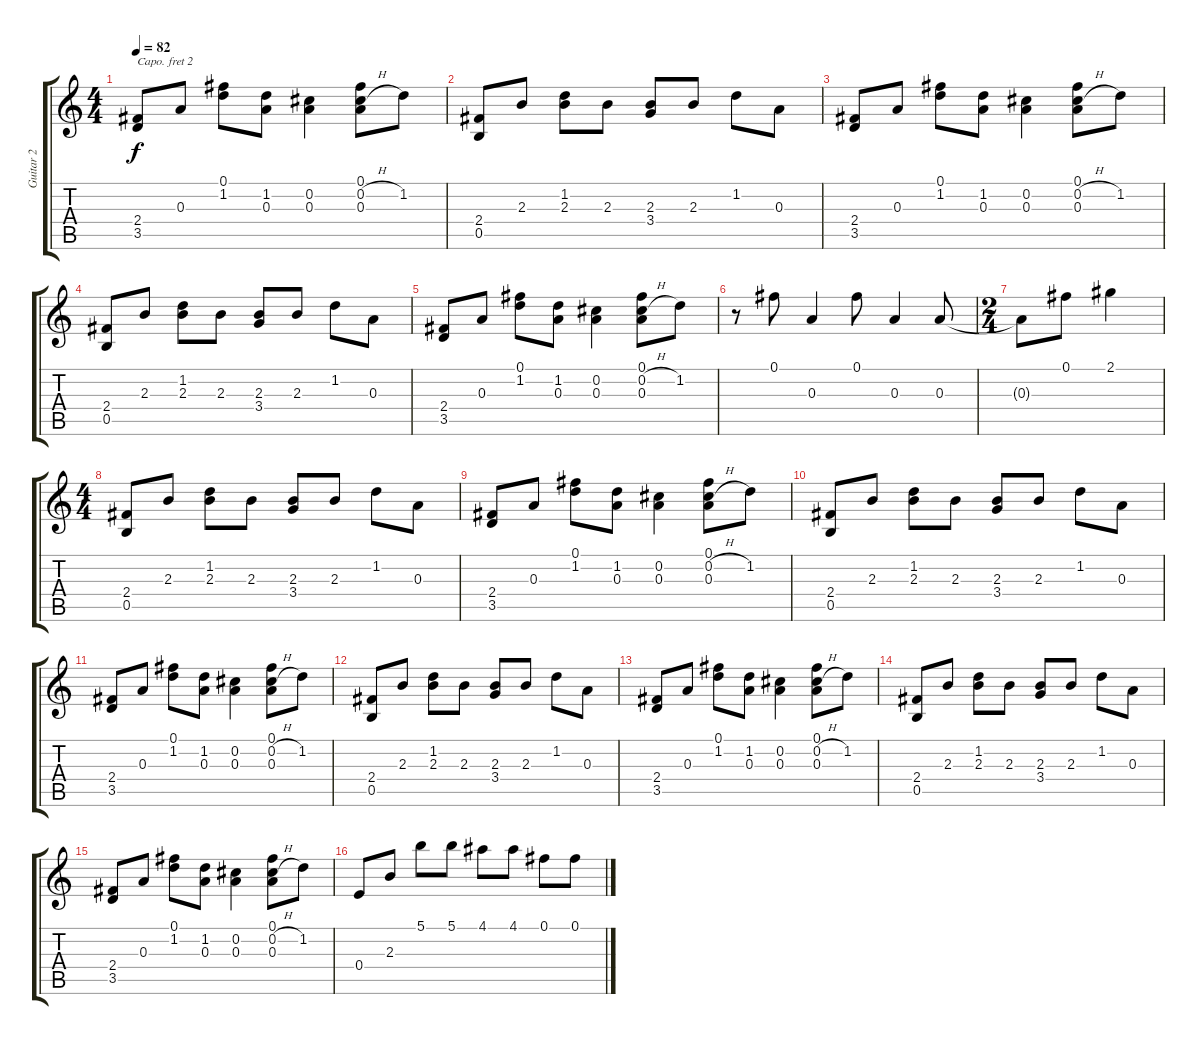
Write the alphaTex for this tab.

\track ("Guitar 2" "Guitar 2") {instrument acousticguitarnylon}
\staff {score tabs}
\capo 2
\tuning (E4 B3 G3 D3 A2 E2) {hide}
\ts (4 4)
\tempo 82
\clef g2
\ks c
(2.4 3.5).8{dy f} 0.3.8 (0.1 1.2).8 (1.2 0.3).8 (0.2 0.3).4 (0.1 0.2{h} 0.3).8 1.2.8 |
(2.4 0.5).8 2.3.8 (1.2 2.3).8 2.3.8 (2.3 3.4).8 2.3.8 1.2.8 0.3.8 |
(2.4 3.5).8 0.3.8 (0.1 1.2).8 (1.2 0.3).8 (0.2 0.3).4 (0.1 0.2{h} 0.3).8 1.2.8 |
(2.4 0.5).8 2.3.8 (1.2 2.3).8 2.3.8 (2.3 3.4).8 2.3.8 1.2.8 0.3.8 |
(2.4 3.5).8 0.3.8 (0.1 1.2).8 (1.2 0.3).8 (0.2 0.3).4 (0.1 0.2{h} 0.3).8 1.2.8 |
r.8 0.1.8 0.3.4 0.1.8 0.3.4 0.3.8 |
\ts (2 4)
0.3{t}.8 0.1.8 2.1.4 |
\ts (4 4)
(2.4 0.5).8 2.3.8 (1.2 2.3).8 2.3.8 (2.3 3.4).8 2.3.8 1.2.8 0.3.8 |
(2.4 3.5).8 0.3.8 (0.1 1.2).8 (1.2 0.3).8 (0.2 0.3).4 (0.1 0.2{h} 0.3).8 1.2.8 |
(2.4 0.5).8 2.3.8 (1.2 2.3).8 2.3.8 (2.3 3.4).8 2.3.8 1.2.8 0.3.8 |
(2.4 3.5).8 0.3.8 (0.1 1.2).8 (1.2 0.3).8 (0.2 0.3).4 (0.1 0.2{h} 0.3).8 1.2.8 |
(2.4 0.5).8 2.3.8 (1.2 2.3).8 2.3.8 (2.3 3.4).8 2.3.8 1.2.8 0.3.8 |
(2.4 3.5).8 0.3.8 (0.1 1.2).8 (1.2 0.3).8 (0.2 0.3).4 (0.1 0.2{h} 0.3).8 1.2.8 |
(2.4 0.5).8 2.3.8 (1.2 2.3).8 2.3.8 (2.3 3.4).8 2.3.8 1.2.8 0.3.8 |
(2.4 3.5).8 0.3.8 (0.1 1.2).8 (1.2 0.3).8 (0.2 0.3).4 (0.1 0.2{h} 0.3).8 1.2.8 |
0.4.8 2.3.8 5.1.8 5.1.8 4.1.8 4.1.8 0.1.8 0.1.8
